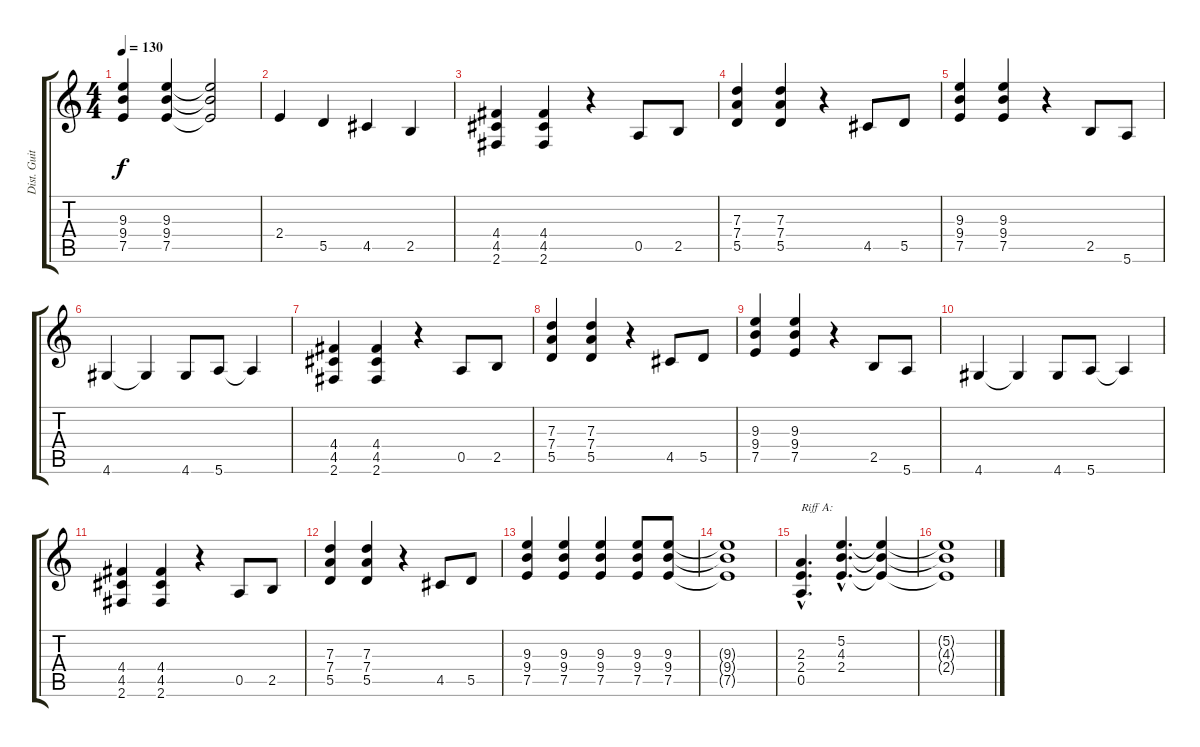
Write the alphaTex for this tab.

\track ("Dist. Guitar 2" "Dist. Guit") {instrument overdrivenguitar}
\staff {score tabs}
\tuning (E4 B3 G3 D3 A2 E2) {hide}
\ts (4 4)
\tempo 130
\clef g2
\ks c
(9.3 9.4 7.5).4{dy f} (9.3 9.4 7.5).4 (9.3{t} 9.4{t} 7.5{t}).2 |
2.4.4 5.5.4 4.5.4 2.5.4 |
(4.4 4.5 2.6).4 (4.4 4.5 2.6).4 r.4 0.5.8 2.5.8 |
(7.3 7.4 5.5).4 (7.3 7.4 5.5).4 r.4 4.5.8 5.5.8 |
(9.3 9.4 7.5).4 (9.3 9.4 7.5).4 r.4 2.5.8 5.6.8 |
4.6.4 4.6{t}.4 4.6.8 5.6.8 5.6{t}.4 |
(4.4 4.5 2.6).4 (4.4 4.5 2.6).4 r.4 0.5.8 2.5.8 |
(7.3 7.4 5.5).4 (7.3 7.4 5.5).4 r.4 4.5.8 5.5.8 |
(9.3 9.4 7.5).4 (9.3 9.4 7.5).4 r.4 2.5.8 5.6.8 |
4.6.4 4.6{t}.4 4.6.8 5.6.8 5.6{t}.4 |
(4.4 4.5 2.6).4 (4.4 4.5 2.6).4 r.4 0.5.8 2.5.8 |
(7.3 7.4 5.5).4 (7.3 7.4 5.5).4 r.4 4.5.8 5.5.8 |
(9.3 9.4 7.5).4 (9.3 9.4 7.5).4 (9.3 9.4 7.5).4 (9.3 9.4 7.5).8 (9.3 9.4 7.5).8 |
(9.3{t} 9.4{t} 7.5{t}).1 |
(2.3{hac} 2.4{hac} 0.5{hac}).4{d txt "Riff A:"} (5.2{hac} 4.3{hac} 2.4{hac}).4{d} (5.2{t} 4.3{t} 2.4{t}).4 |
(5.2{t} 4.3{t} 2.4{t}).1
